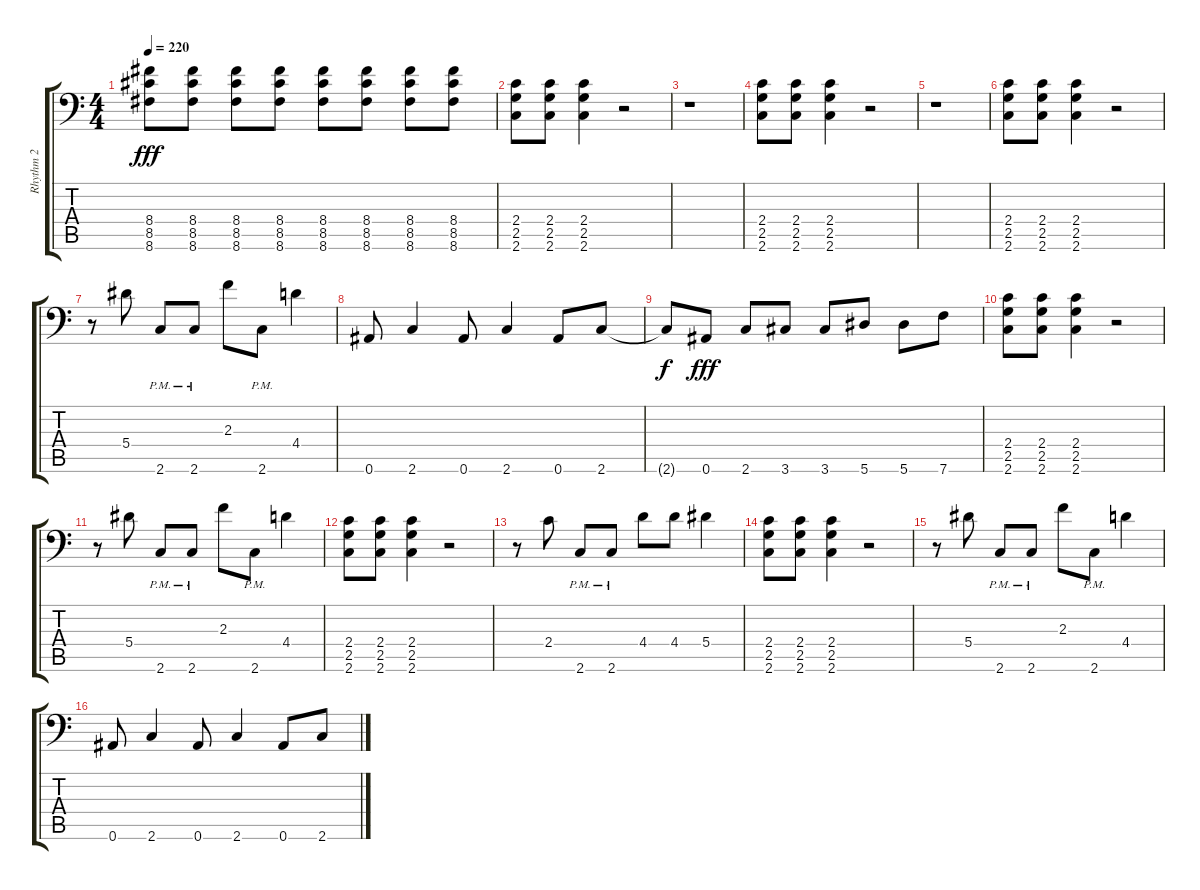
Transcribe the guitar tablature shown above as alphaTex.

\track ("Rhythm 2" "Rhythm 2") {instrument distortionguitar}
\staff {score tabs}
\tuning (C4 G3 Eb3 Bb2 F2 Bb1) {hide}
\ts (4 4)
\tempo 220
\clef f4
\ks c
(8.4 8.5 8.6).8{dy fff} (8.4 8.5 8.6).8 (8.4 8.5 8.6).8 (8.4 8.5 8.6).8 (8.4 8.5 8.6).8 (8.4 8.5 8.6).8 (8.4 8.5 8.6).8 (8.4 8.5 8.6).8 |
(2.4 2.5 2.6).8 (2.4 2.5 2.6).8 (2.4 2.5 2.6).4 r.2 |
r.1 |
(2.4 2.5 2.6).8 (2.4 2.5 2.6).8 (2.4 2.5 2.6).4 r.2 |
r.1 |
(2.4 2.5 2.6).8 (2.4 2.5 2.6).8 (2.4 2.5 2.6).4 r.2 |
r.8 5.4.8 2.6{pm}.8 2.6{pm}.8 2.3.8 2.6{pm}.8 4.4.4 |
0.6.8 2.6.4 0.6.8 2.6.4 0.6.8 2.6.8 |
2.6{t}.8{dy f} 0.6.8{dy fff} 2.6.8 3.6.8 3.6.8 5.6.8 5.6.8 7.6.8 |
(2.4 2.5 2.6).8 (2.4 2.5 2.6).8 (2.4 2.5 2.6).4 r.2 |
r.8 5.4.8 2.6{pm}.8 2.6{pm}.8 2.3.8 2.6{pm}.8 4.4.4 |
(2.4 2.5 2.6).8 (2.4 2.5 2.6).8 (2.4 2.5 2.6).4 r.2 |
r.8 2.4.8 2.6{pm}.8 2.6{pm}.8 4.4.8 4.4.8 5.4.4 |
(2.4 2.5 2.6).8 (2.4 2.5 2.6).8 (2.4 2.5 2.6).4 r.2 |
r.8 5.4.8 2.6{pm}.8 2.6{pm}.8 2.3.8 2.6{pm}.8 4.4.4 |
0.6.8 2.6.4 0.6.8 2.6.4 0.6.8 2.6.8
